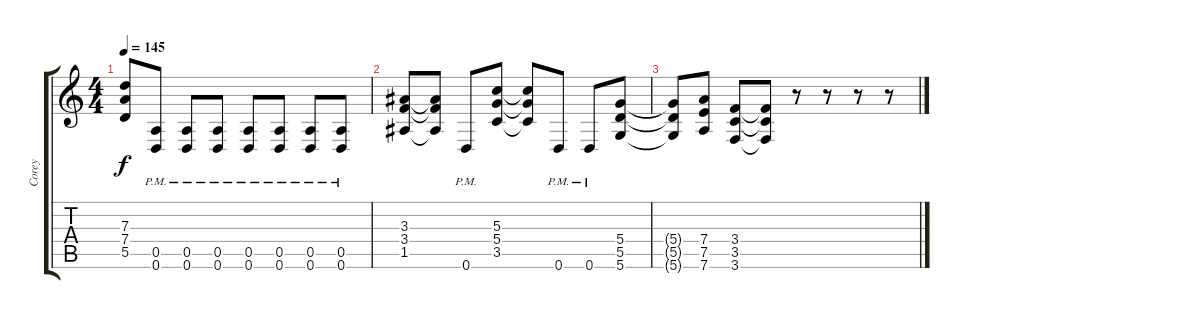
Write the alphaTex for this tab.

\track ("Corey" "Corey") {instrument distortionguitar}
\staff {score tabs}
\tuning (E4 B3 G3 D3 A2 D2) {hide}
\ts (4 4)
\tempo 145
\clef g2
\ks c
(7.3{t} 7.4{t} 5.5{t}).8{dy f} (0.5{pm} 0.6{pm}).8 (0.5{pm} 0.6{pm}).8 (0.5{pm} 0.6{pm}).8 (0.5{pm} 0.6{pm}).8 (0.5{pm} 0.6{pm}).8 (0.5{pm} 0.6{pm}).8 (0.5{pm} 0.6{pm}).8 |
(3.3 3.4 1.5).8 (3.3{t} 3.4{t} 1.5{t}).8 0.6{pm}.8 (5.3 5.4 3.5).8 (5.3{t} 5.4{t} 3.5{t}).8 0.6{pm}.8 0.6{pm}.8 (5.4 5.5 5.6).8 |
(5.4{t} 5.5{t} 5.6{t}).8 (7.4 7.5 7.6).8 (3.4 3.5 3.6).8 (3.4{t} 3.5{t} 3.6{t}).8 r.8 r.8 r.8 r.8
